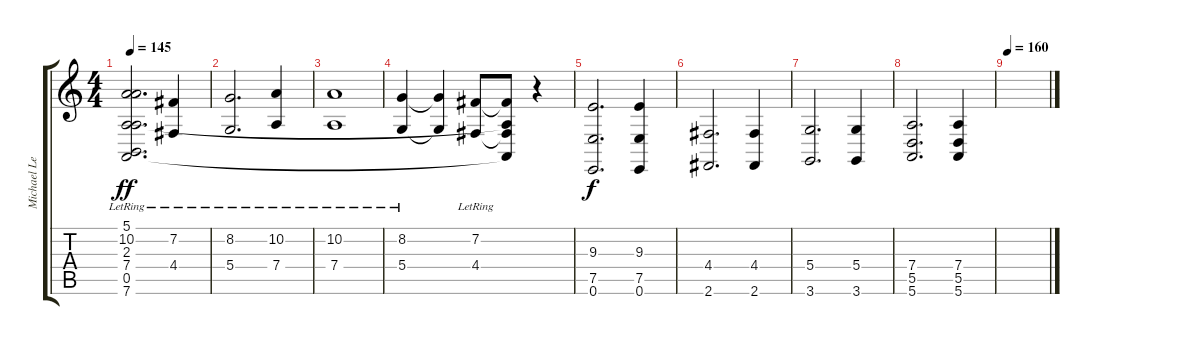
\track ("Michael Levine -  Keyboards " "Michael Le") {instrument drawbarorgan}
\staff {score tabs}
\tuning (E4 B3 G3 D3 A2 E2) {hide}
\ts (4 4)
\tempo 145
\clef g2
\ks c
(5.1{lr} 10.2{lr} 2.3{lr} 7.4{lr} 0.5{lr} 7.6{lr}).2{d dy ff} (7.2{lr} 4.4{lr}).4 |
(8.2{lr} 5.4{lr}).2{d} (10.2{lr} 7.4{lr}).4 |
(10.2{lr} 7.4{lr}).1 |
(8.2{lr} 5.4{lr}).4 (8.2{t} 5.4{t}).4 (7.2{lr} 4.4{lr}).8 (7.2{t} 2.3{t} 4.4{t} 0.5{t}).8 r.4 |
(9.3 7.5 0.6).2{d dy f} (9.3 7.5 0.6).4 |
(4.4 2.6).2{d} (4.4 2.6).4 |
(5.4 3.6).2{d} (5.4 3.6).4 |
(7.4 5.5 5.6).2{d} (7.4 5.5 5.6).4 |
\tempo 160
